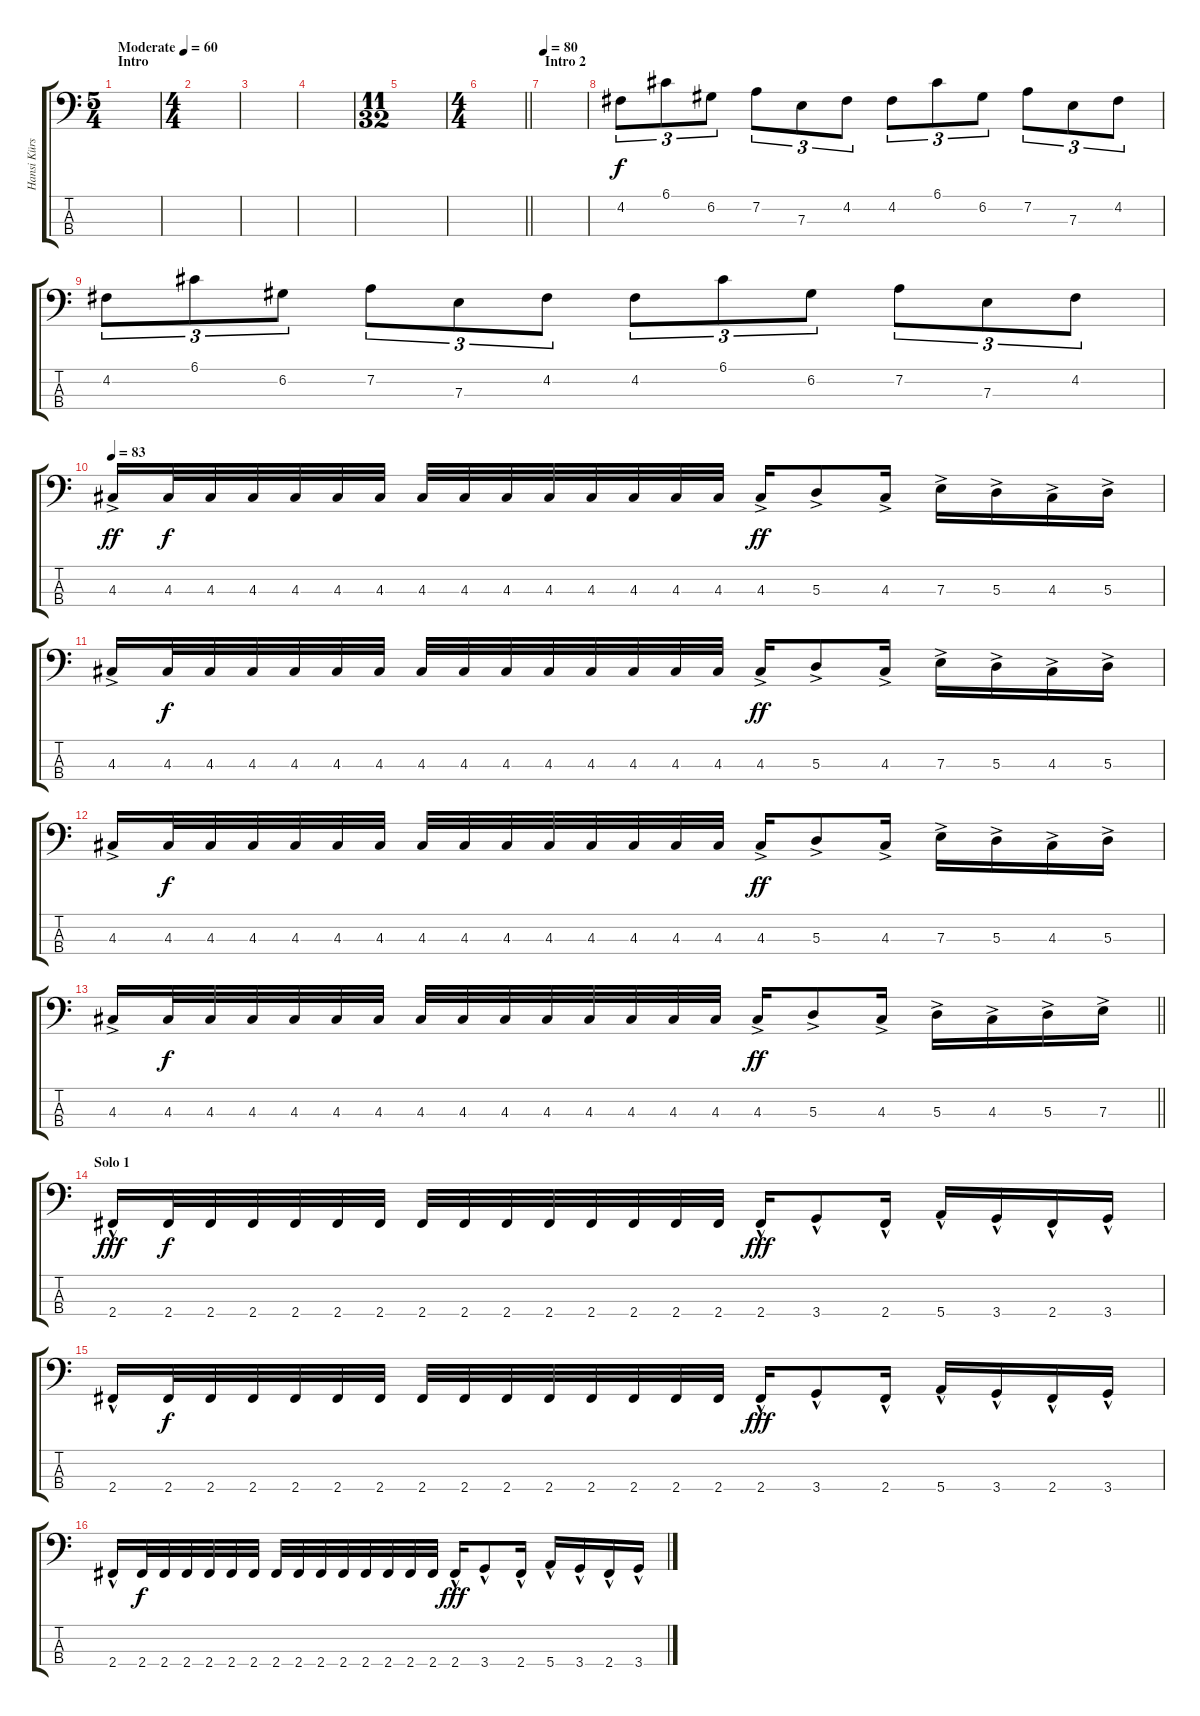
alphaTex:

\track ("Hansi Kürsch" "Hansi Kürs") {instrument electricbasspick}
\staff {score tabs}
\tuning (G2 D2 A1 E1) {hide}
\ts (5 4)
\section ("" "Intro")
\tempo (60 "Moderate")
\clef f4
\ks c
|
\ts (4 4)
|
|
|
\ts (11 32)
|
\ts (4 4)
\barLineRight lightlight
|
\section ("" "Intro 2")
\tempo 80
|
4.2.8{tu (3 2)} 6.1.8{tu (3 2)} 6.2.8{tu (3 2)} 7.2.8{tu (3 2)} 7.3.8{tu (3 2)} 4.2.8{tu (3 2)} 4.2.8{tu (3 2)} 6.1.8{tu (3 2)} 6.2.8{tu (3 2)} 7.2.8{tu (3 2)} 7.3.8{tu (3 2)} 4.2.8{tu (3 2)} |
4.2.8{tu (3 2)} 6.1.8{tu (3 2)} 6.2.8{tu (3 2)} 7.2.8{tu (3 2)} 7.3.8{tu (3 2)} 4.2.8{tu (3 2)} 4.2.8{tu (3 2)} 6.1.8{tu (3 2)} 6.2.8{tu (3 2)} 7.2.8{tu (3 2)} 7.3.8{tu (3 2)} 4.2.8{tu (3 2)} |
\tempo 83
4.3{ac}.16{dy ff} 4.3.32{dy f} 4.3.32 4.3.32 4.3.32 4.3.32 4.3.32 4.3.32 4.3.32 4.3.32 4.3.32 4.3.32 4.3.32 4.3.32 4.3.32 4.3{ac}.16{dy ff} 5.3{ac}.8 4.3{ac}.16 7.3{ac}.16 5.3{ac}.16 4.3{ac}.16 5.3{ac}.16 |
4.3{ac}.16 4.3.32{dy f} 4.3.32 4.3.32 4.3.32 4.3.32 4.3.32 4.3.32 4.3.32 4.3.32 4.3.32 4.3.32 4.3.32 4.3.32 4.3.32 4.3{ac}.16{dy ff} 5.3{ac}.8 4.3{ac}.16 7.3{ac}.16 5.3{ac}.16 4.3{ac}.16 5.3{ac}.16 |
4.3{ac}.16 4.3.32{dy f} 4.3.32 4.3.32 4.3.32 4.3.32 4.3.32 4.3.32 4.3.32 4.3.32 4.3.32 4.3.32 4.3.32 4.3.32 4.3.32 4.3{ac}.16{dy ff} 5.3{ac}.8 4.3{ac}.16 7.3{ac}.16 5.3{ac}.16 4.3{ac}.16 5.3{ac}.16 |
\barLineRight lightlight
4.3{ac}.16 4.3.32{dy f} 4.3.32 4.3.32 4.3.32 4.3.32 4.3.32 4.3.32 4.3.32 4.3.32 4.3.32 4.3.32 4.3.32 4.3.32 4.3.32 4.3{ac}.16{dy ff} 5.3{ac}.8 4.3{ac}.16 5.3{ac}.16 4.3{ac}.16 5.3{ac}.16 7.3{ac}.16 |
\section ("" "Solo 1")
2.4{hac}.16{dy fff} 2.4.32{dy f} 2.4.32 2.4.32 2.4.32 2.4.32 2.4.32 2.4.32 2.4.32 2.4.32 2.4.32 2.4.32 2.4.32 2.4.32 2.4.32 2.4{hac}.16{dy fff} 3.4{hac}.8 2.4{hac}.16 5.4{hac}.16 3.4{hac}.16 2.4{hac}.16 3.4{hac}.16 |
2.4{hac}.16 2.4.32{dy f} 2.4.32 2.4.32 2.4.32 2.4.32 2.4.32 2.4.32 2.4.32 2.4.32 2.4.32 2.4.32 2.4.32 2.4.32 2.4.32 2.4{hac}.16{dy fff} 3.4{hac}.8 2.4{hac}.16 5.4{hac}.16 3.4{hac}.16 2.4{hac}.16 3.4{hac}.16 |
2.4{hac}.16 2.4.32{dy f} 2.4.32 2.4.32 2.4.32 2.4.32 2.4.32 2.4.32 2.4.32 2.4.32 2.4.32 2.4.32 2.4.32 2.4.32 2.4.32 2.4{hac}.16{dy fff} 3.4{hac}.8 2.4{hac}.16 5.4{hac}.16 3.4{hac}.16 2.4{hac}.16 3.4{hac}.16
